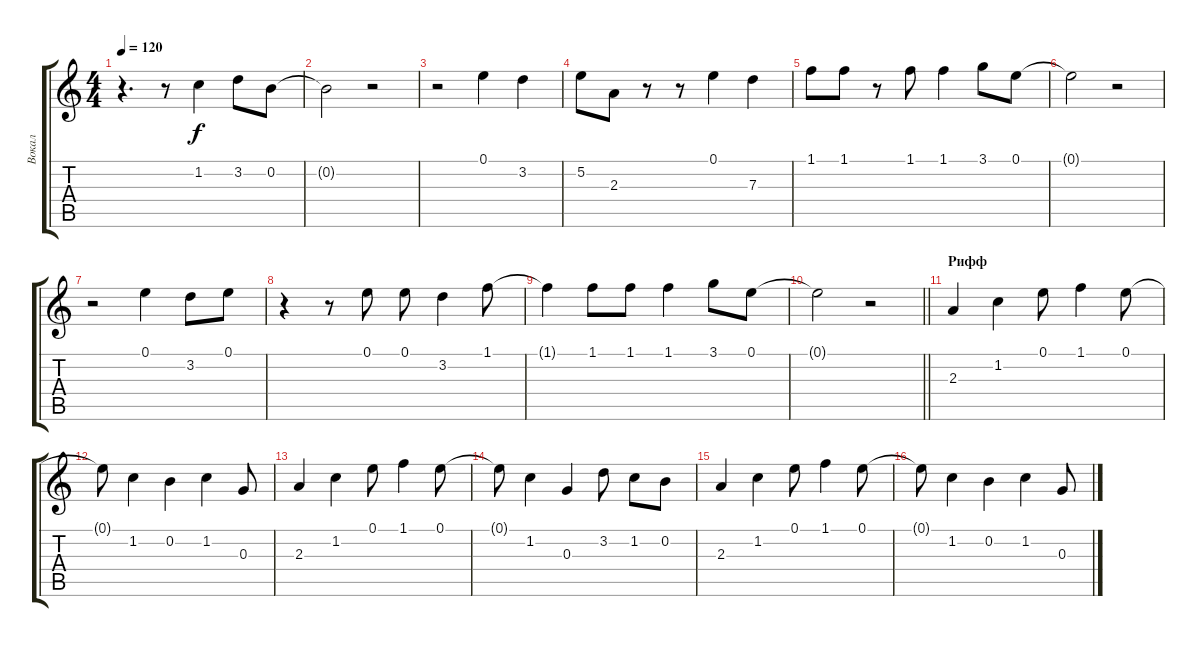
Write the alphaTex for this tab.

\track ("Вокал" "Вокал") {instrument distortionguitar}
\staff {score tabs}
\tuning (E4 B3 G3 D3 A2 E2) {hide}
\ts (4 4)
\tempo 120
\clef g2
\ks c
r.4{d dy f} r.8 1.2.4 3.2.8 0.2.8 |
0.2{t}.2 r.2 |
r.2 0.1.4 3.2.4 |
5.2.8 2.3.8 r.8 r.8 0.1.4 7.3.4 |
1.1.8 1.1.8 r.8 1.1.8 1.1.4 3.1.8 0.1.8 |
0.1{t}.2 r.2 |
r.2 0.1.4 3.2.8 0.1.8 |
r.4 r.8 0.1.8 0.1.8 3.2.4 1.1.8 |
1.1{t}.4 1.1.8 1.1.8 1.1.4 3.1.8 0.1.8 |
\barLineRight lightlight
0.1{t}.2 r.2 |
\section ("" "Рифф")
2.3.4 1.2.4 0.1.8 1.1.4 0.1.8 |
0.1{t}.8 1.2.4 0.2.4 1.2.4 0.3.8 |
2.3.4 1.2.4 0.1.8 1.1.4 0.1.8 |
0.1{t}.8 1.2.4 0.3.4 3.2.8 1.2.8 0.2.8 |
2.3.4 1.2.4 0.1.8 1.1.4 0.1.8 |
0.1{t}.8 1.2.4 0.2.4 1.2.4 0.3.8
